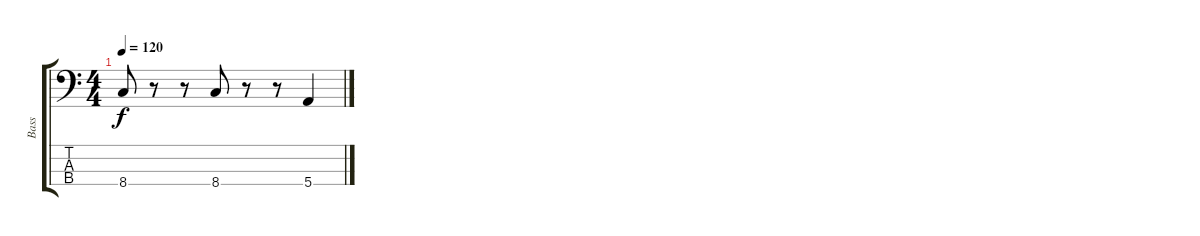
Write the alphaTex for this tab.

\track ("Bass" "Bass") {instrument electricbassfinger}
\staff {score tabs}
\tuning (G2 D2 A1 E1) {hide}
\ts (4 4)
\tempo 120
\clef f4
\ks c
8.4.8{dy f} r.8 r.8 8.4.8 r.8 r.8 5.4.4
